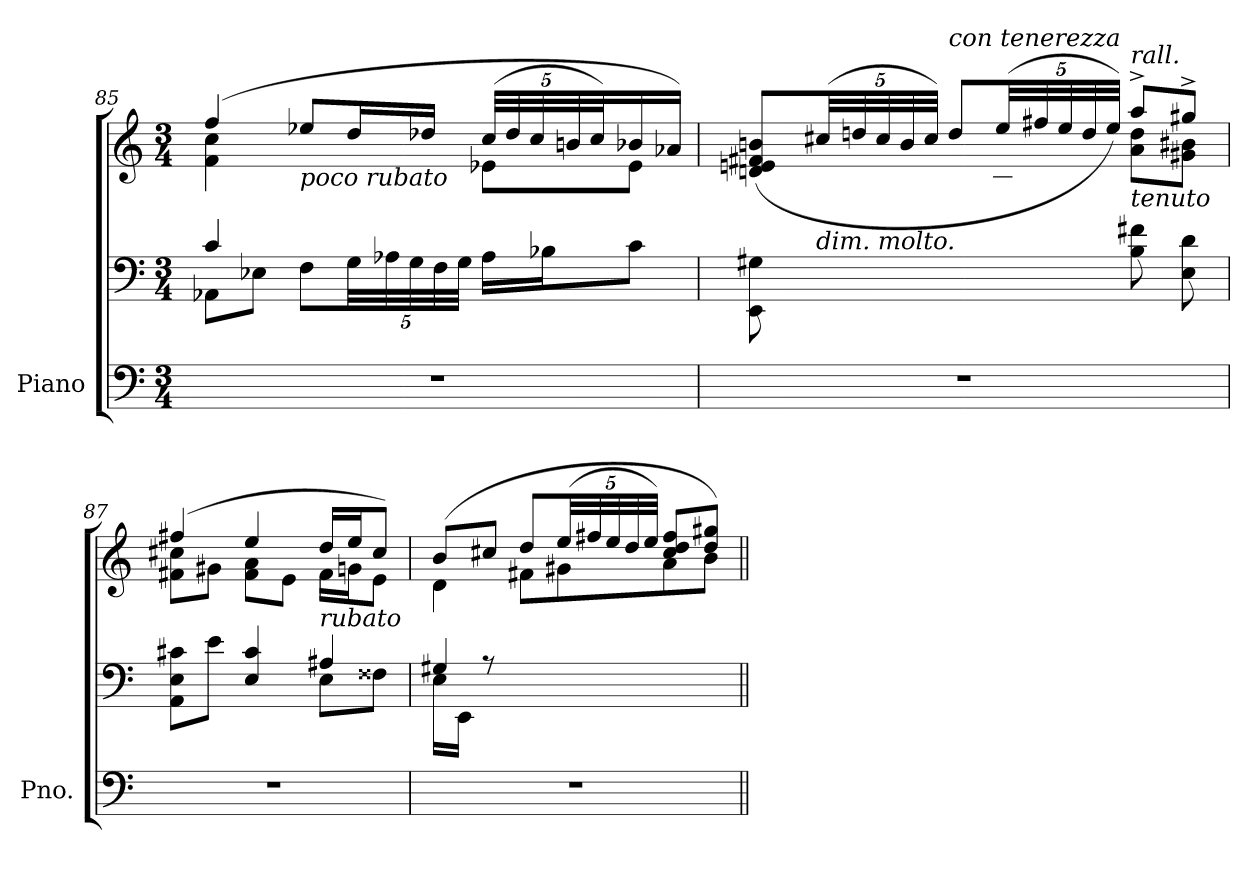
**kern	**kern	**kern
*part1	*part1	*part1
*staff3	*staff2	*staff1
*I"Piano	*	*
*I'Pno.	*	*
*clefF4	*clefF4	*clefG2
*k[]	*k[]	*k[]
*M3/4	*M3/4	*M3/4
=85	=85	=85
*	*^	*^
2.r	4c/	8AA-X\L	(4ff/	4f\ 4cc\
.	.	8E-X\J	.	.
!	!	!	!LO:TX:b:i:t=poco rubato	!
.	2ryy	8F\L	8ee-X/L	4ryy
*	*	*Xbrackettup	*	*
.	.	40G\LL	16dd/L	.
.	.	40A-X\	.	.
.	.	40G\	.	.
.	.	.	16dd-X/JJ	.
.	.	40F\	.	.
.	.	40G\JJJ	.	.
*	*	*	*Xbrackettup	*
.	.	16A-\LL	(40cc/LLL	8e-X\L
.	.	.	40dd-/	.
.	.	.	40cc/	.
.	.	16B-X\J	.	.
.	.	.	40bn/	.
.	.	.	40cc/J)	.
.	.	8c\J	16b-X/	8e-\J
.	.	.	16a-X/JJ)	.
*	*v	*v	*	*
!!LO:LB:g=z
=86	=86	=86	=86
*	*	*	*^
2.r	8EE\ 8G#X\L	(8dn/ 8en/ 8f#X/ 8bn/L	8ryy	8ryy
!	!LO:TX:a:i:t=dim.  molto.	!	!	!
.	4.ryy	(40cc#X/LL	4ryy	8e\ 8g#X\
.	.	40ddn/	.	.
.	.	40cc#/	.	.
.	.	40b/	.	.
.	.	40cc#/JJJ)	.	.
!	!	!LO:TX:a:i:t=con tenerezza	!	!
.	.	8dd/L	.	8d\ 8f#X\
.	.	(40ee/LL	8ryy	8c#X\ 8e\J
.	.	40ff#X/	.	.
.	.	40ee/	.	.
.	.	40dd/	.	.
.	.	40ee/JJJ))	.	.
!	!	!LO:TX:a:i:t=rall.	!	!
!	!	!LO:TX:b:i:t=tenuto	!	!
.	8B\ 8f#X\L	8aa^/L	8a\ 8dd\L	4ryy
.	8E\ 8d\J	8gg#X^/J	8g#X\ 8b#X\J	.
*	*	*	*v	*v
=87	=87	=87	=87
*	*^	*	*
2.r	8AA\ 8E\ 8c#X\L	2ryy	(4ff#X/	8f#X\ 8cc#X\L
.	8e\J	.	.	8g#X\J
.	4E/ 4c#/	.	4ee/	8f#\ 8a\L
.	.	.	.	8e\J
!	!	!	!LO:TX:b:i:t=rubato	!
.	4A#X/	8E\L	16dd/LL	16f#\LL
.	.	.	16ee/J	16gn\J
.	.	8F##X\J	8cc#/J)	8e\J
=88	=88	=88	=88	=88
2.r	4G#X/	16E\LL	(8b/L	4d\
.	.	16EE\JJ	.	.
.	.	8rA	8cc#X/J	.
.	2ryy	2ryy	8dd/L	8f#X\L
.	.	.	(40ee/LL	8g#X\
.	.	.	40ff#X/	.
.	.	.	40ee/	.
.	.	.	40dd/	.
.	.	.	40ee/JJJ)	.
.	.	.	8cc#/ 8dd/ 8ff#/L	8a\
.	.	.	8dd/ 8gg#X/J)	8b\J
*	*v	*v	*	*
*	*	*v	*v
=||	=||	=||
*-	*-	*-
